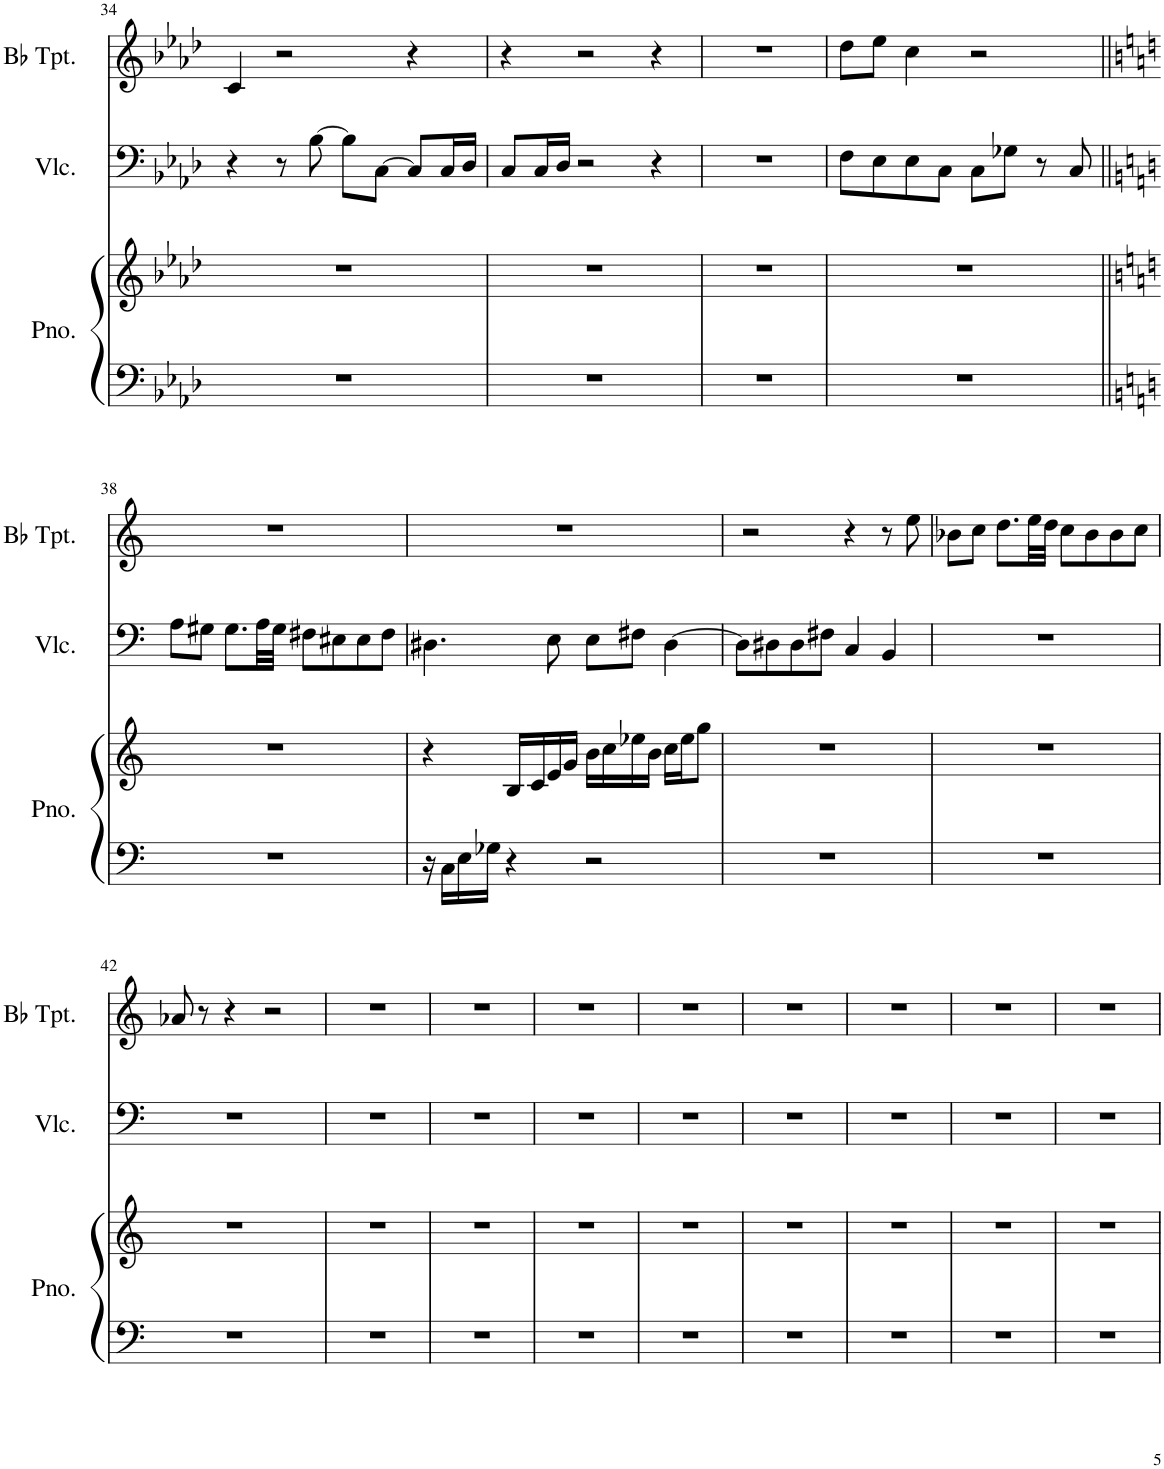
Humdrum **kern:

**kern	**kern	**kern	**kern
*part3	*part3	*part2	*part1
*staff4	*staff3	*staff2	*staff1
*I"Piano	*	*I"Violoncello	*I"Bb Trumpet
*I'Pno.	*	*I'Vlc.	*I'Bb Tpt.
!!LO:PB:g=z
*clefF4	*clefG2	*clefF4	*clefG2
*	*	*	*ITrd1c2
*k[b-e-a-d-]	*k[b-e-a-d-]	*k[b-e-a-d-]	*k[b-e-a-d-]
*M4/4	*M4/4	*M4/4	*M4/4
=34	=34	=34	=34
1r	1r	4r	4c/
.	.	8r	2r
.	.	[8B-\	.
.	.	8B-\L]	.
.	.	[8C\J	.
.	.	8C/L]	4r
.	.	16C/L	.
.	.	16D-/JJ	.
=35	=35	=35	=35
1r	1r	8C/L	4r
.	.	16C/L	.
.	.	16D-/JJ	.
.	.	2r	2r
.	.	4r	4r
=36	=36	=36	=36
1r	1r	1r	1r
=37	=37	=37	=37
1r	1r	8F\L	8dd-\L
.	.	8E-\	8ee-\J
.	.	8E-\	4cc\
.	.	8C\J	.
.	.	8C\L	2r
.	.	8G-X\J	.
.	.	8r	.
.	.	8C/	.
!!LO:LB:g=z
=38||	=38||	=38||	=38||
*k[]	*k[]	*k[]	*k[]
1r	1r	8A\L	1r
.	.	8G#X\J	.
.	.	8.G#\L	.
.	.	32A\LL	.
.	.	32G#\JJJ	.
.	.	8F#X\L	.
.	.	8E#X\	.
.	.	8E#\	.
.	.	8F#\J	.
=39	=39	=39	=39
16r	4r	4.D#X\	1r
16C\LL	.	.	.
16E\	.	.	.
16G-X\JJ	.	.	.
4r	16B/LL	.	.
.	16c/	.	.
.	16e/	8E\	.
.	16g/JJ	.	.
2r	16b\LL	8E\L	.
.	16cc\	.	.
.	16ee-X\	8F#X\J	.
.	16b\JJ	.	.
.	16cc\LL	[4D#\	.
.	16ee-\J	.	.
.	8gg\J	.	.
=40	=40	=40	=40
1r	1r	8D#\L]	2r
.	.	8D#X\	.
.	.	8D#\	.
.	.	8F#X\J	.
.	.	4C/	4r
.	.	4BB/	8r
.	.	.	8ee\
=41	=41	=41	=41
1r	1r	1r	8b-X\L
.	.	.	8cc\J
.	.	.	8.dd\L
.	.	.	32ee\LL
.	.	.	32dd\JJJ
.	.	.	8cc\L
.	.	.	8b-\
.	.	.	8b-\
.	.	.	8cc\J
!!LO:LB:g=z
=42	=42	=42	=42
1r	1r	1r	8a-X/
.	.	.	8r
.	.	.	4r
.	.	.	2r
=43	=43	=43	=43
1r	1r	1r	1r
=44	=44	=44	=44
1r	1r	1r	1r
=45	=45	=45	=45
1r	1r	1r	1r
=46	=46	=46	=46
1r	1r	1r	1r
=47	=47	=47	=47
1r	1r	1r	1r
=48	=48	=48	=48
1r	1r	1r	1r
=49	=49	=49	=49
1r	1r	1r	1r
=50	=50	=50	=50
1r	1r	1r	1r
=	=	=	=
*-	*-	*-	*-
